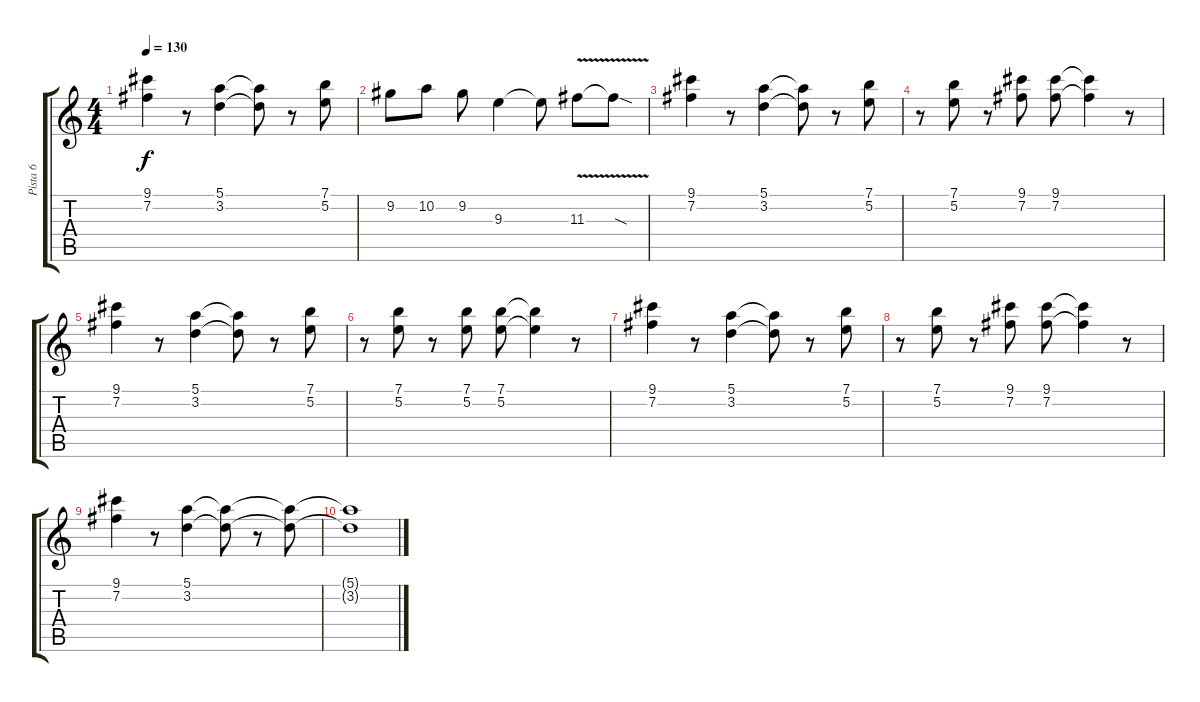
\track ("Pista 6" "Pista 6") {instrument overdrivenguitar}
\staff {score tabs}
\tuning (E4 B3 G3 D3 A2 E2) {hide}
\ts (4 4)
\tempo 130
\clef g2
\ks c
(9.1 7.2).4{dy f} r.8 (5.1 3.2).4 (5.1{t} 3.2{t}).8 r.8 (7.1 5.2).8 |
9.2.8 10.2.8 9.2.8 9.3.4 9.3{t}.8 11.3{v}.8 11.3{sod t}.8 |
(9.1 7.2).4 r.8 (5.1 3.2).4 (5.1{t} 3.2{t}).8 r.8 (7.1 5.2).8 |
r.8 (7.1 5.2).8 r.8 (9.1 7.2).8 (9.1 7.2).8 (9.1{t} 7.2{t}).4 r.8 |
(9.1 7.2).4 r.8 (5.1 3.2).4 (5.1{t} 3.2{t}).8 r.8 (7.1 5.2).8 |
r.8 (7.1 5.2).8 r.8 (7.1 5.2).8 (7.1 5.2).8 (7.1{t} 5.2{t}).4 r.8 |
(9.1 7.2).4 r.8 (5.1 3.2).4 (5.1{t} 3.2{t}).8 r.8 (7.1 5.2).8 |
r.8 (7.1 5.2).8 r.8 (9.1 7.2).8 (9.1 7.2).8 (9.1{t} 7.2{t}).4 r.8 |
(9.1 7.2).4 r.8 (5.1 3.2).4 (5.1{t} 3.2{t}).8 r.8 (5.1{t} 3.2{t}).8 |
(5.1{t} 3.2{t}).1
